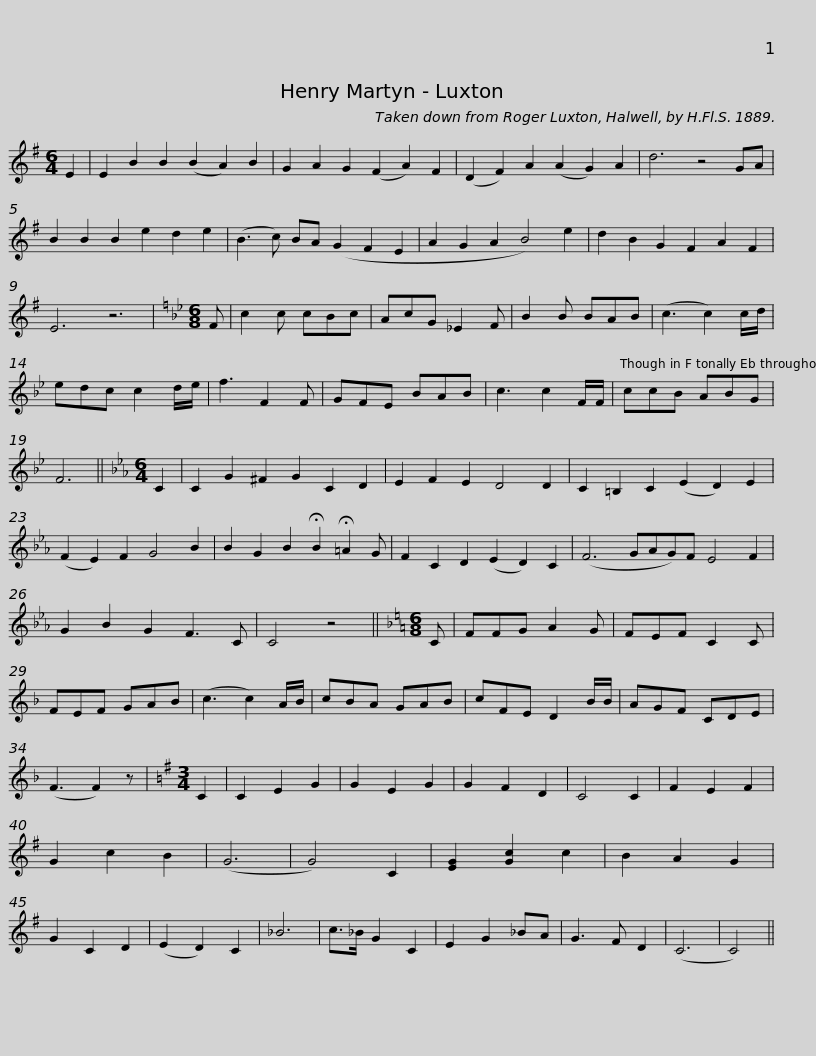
X:1
L:1/8
M:6/4
I:linebreak $
K:G
V:1 treble
V:1
 E2 | E2 B2 B2 (B2 A2) B2 | G2 A2 G2 (F2 A2) F2 | (D2 F2) A2 (A2 G2) A2 | d6 z4 GA |$ %5
 B2 B2 B2 e2 d2 e2 | (B3 c) BA (G2 F2 E2 | A2 G2 A2 B4) e2 | d2 B2 G2 F2 A2 F2 | E6 z6 | %10
[K:Bb][M:6/8] F | c2 c cBc | AcG _E2 F |$ B2 B BAB | (c3 c2) c/d/ | %15
 edc c2 d/e/ |$ f3 F2 F | GFE BAB | c3 c2 F/F/ | ccB ABG | %20
 F6 ||[K:Eb][M:6/4] C2 | C2 G2 ^F2 G2 C2 D2 | E2 F2 E2 D4 D2 |$ C2 =B,2 C2 (E2 D2) E2 | %25
 (F2 E2) F2 G4 B2 |$ B2 G2 B2 !fermata!B2 !fermata!=A2 G | F2 C2 D2 (E2 D2) C2 | (F6 GAG)F E4 F2 | G2 B2 G2 F3 C | %30
 C4 z4 ||[K:F][M:6/8] C | FFG A2 G |$ FEF C2 C | FEF GAB | %35
 (c3 c2) A/B/ |$ cBA GAB | cFE D2 B/B/ | AGF CDE | (F3 F2) z | %40
[K:G][M:3/4] C2 | C2 E2 G2 | G2 E2 G2 | G2 F2 D2 | C4 C2 | %45
 F2 E2 F2 | G2 c2 B2 |$ (G6 | G4) C2 | [EG]2 [Gc]2 c2 |$ %50
 B2 A2 G2 | G2 C2 D2 | (E2 D2) C2 | _B6 | c>_B G2 C2 | %55
 E2 G2 _BA | G3 F D2 | (C6 | C4) || %59
